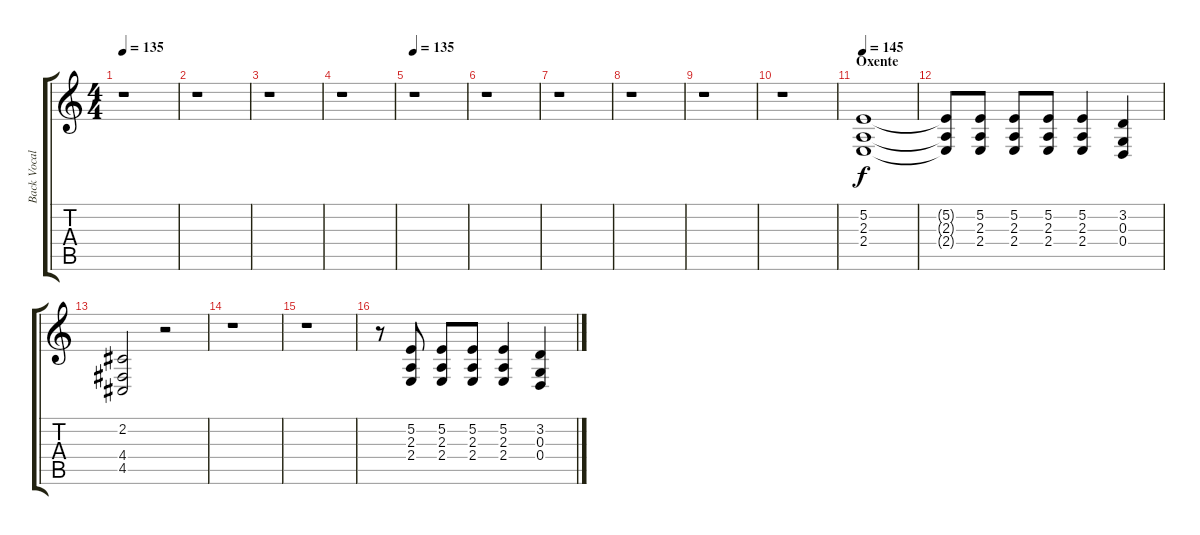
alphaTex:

\track ("Back Vocals" "Back Vocal") {instrument lead6voice}
\staff {score tabs}
\tuning (E4 B3 G3 D3 A2 E2) {hide}
\ts (4 4)
\tempo 135
\clef g2
\ks c
r.1{dy f} |
r.1 |
r.1 |
r.1 |
\tempo 135
r.1 |
r.1 |
r.1 |
r.1 |
r.1 |
r.1 |
\section ("" "Oxente")
\tempo 145
(5.2 2.3 2.4).1 |
(5.2{t} 2.3{t} 2.4{t}).8 (5.2 2.3 2.4).8 (5.2 2.3 2.4).8 (5.2 2.3 2.4).8 (5.2 2.3 2.4).4 (3.2 0.3 0.4).4 |
(2.2 4.4 4.5).2 r.2 |
r.1 |
r.1 |
r.8 (5.2 2.3 2.4).8 (5.2 2.3 2.4).8 (5.2 2.3 2.4).8 (5.2 2.3 2.4).4 (3.2 0.3 0.4).4
